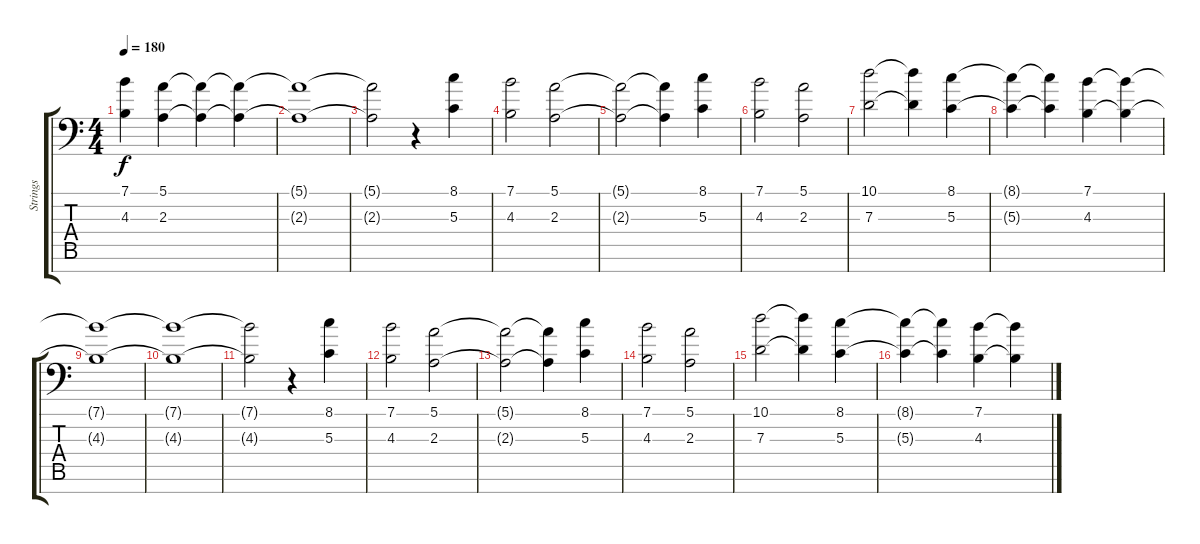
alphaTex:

\track ("Strings" "Strings") {instrument tremolostrings}
\staff {score tabs}
\tuning (E4 B3 G3 D3 A2 E2 A1) {hide}
\ts (4 4)
\tempo 180
\clef f4
\ks c
(7.1{t} 4.3{t}).4{dy f} (5.1 2.3).4 (5.1{t} 2.3{t}).4 (5.1{t} 2.3{t}).4 |
(5.1{t} 2.3{t}).1 |
(5.1{t} 2.3{t}).2 r.4 (8.1 5.3).4 |
(7.1 4.3).2 (5.1 2.3).2 |
(5.1{t} 2.3{t}).2 (5.1{t} 2.3{t}).4 (8.1 5.3).4 |
(7.1 4.3).2 (5.1 2.3).2 |
(10.1 7.3).2 (10.1{t} 7.3{t}).4 (8.1 5.3).4 |
(8.1{t} 5.3{t}).4 (8.1{t} 5.3{t}).4 (7.1 4.3).4 (7.1{t} 4.3{t}).4 |
(7.1{t} 4.3{t}).1 |
(7.1{t} 4.3{t}).1 |
(7.1{t} 4.3{t}).2 r.4 (8.1 5.3).4 |
(7.1 4.3).2 (5.1 2.3).2 |
(5.1{t} 2.3{t}).2 (5.1{t} 2.3{t}).4 (8.1 5.3).4 |
(7.1 4.3).2 (5.1 2.3).2 |
(10.1 7.3).2 (10.1{t} 7.3{t}).4 (8.1 5.3).4 |
(8.1{t} 5.3{t}).4 (8.1{t} 5.3{t}).4 (7.1 4.3).4 (7.1{t} 4.3{t}).4
